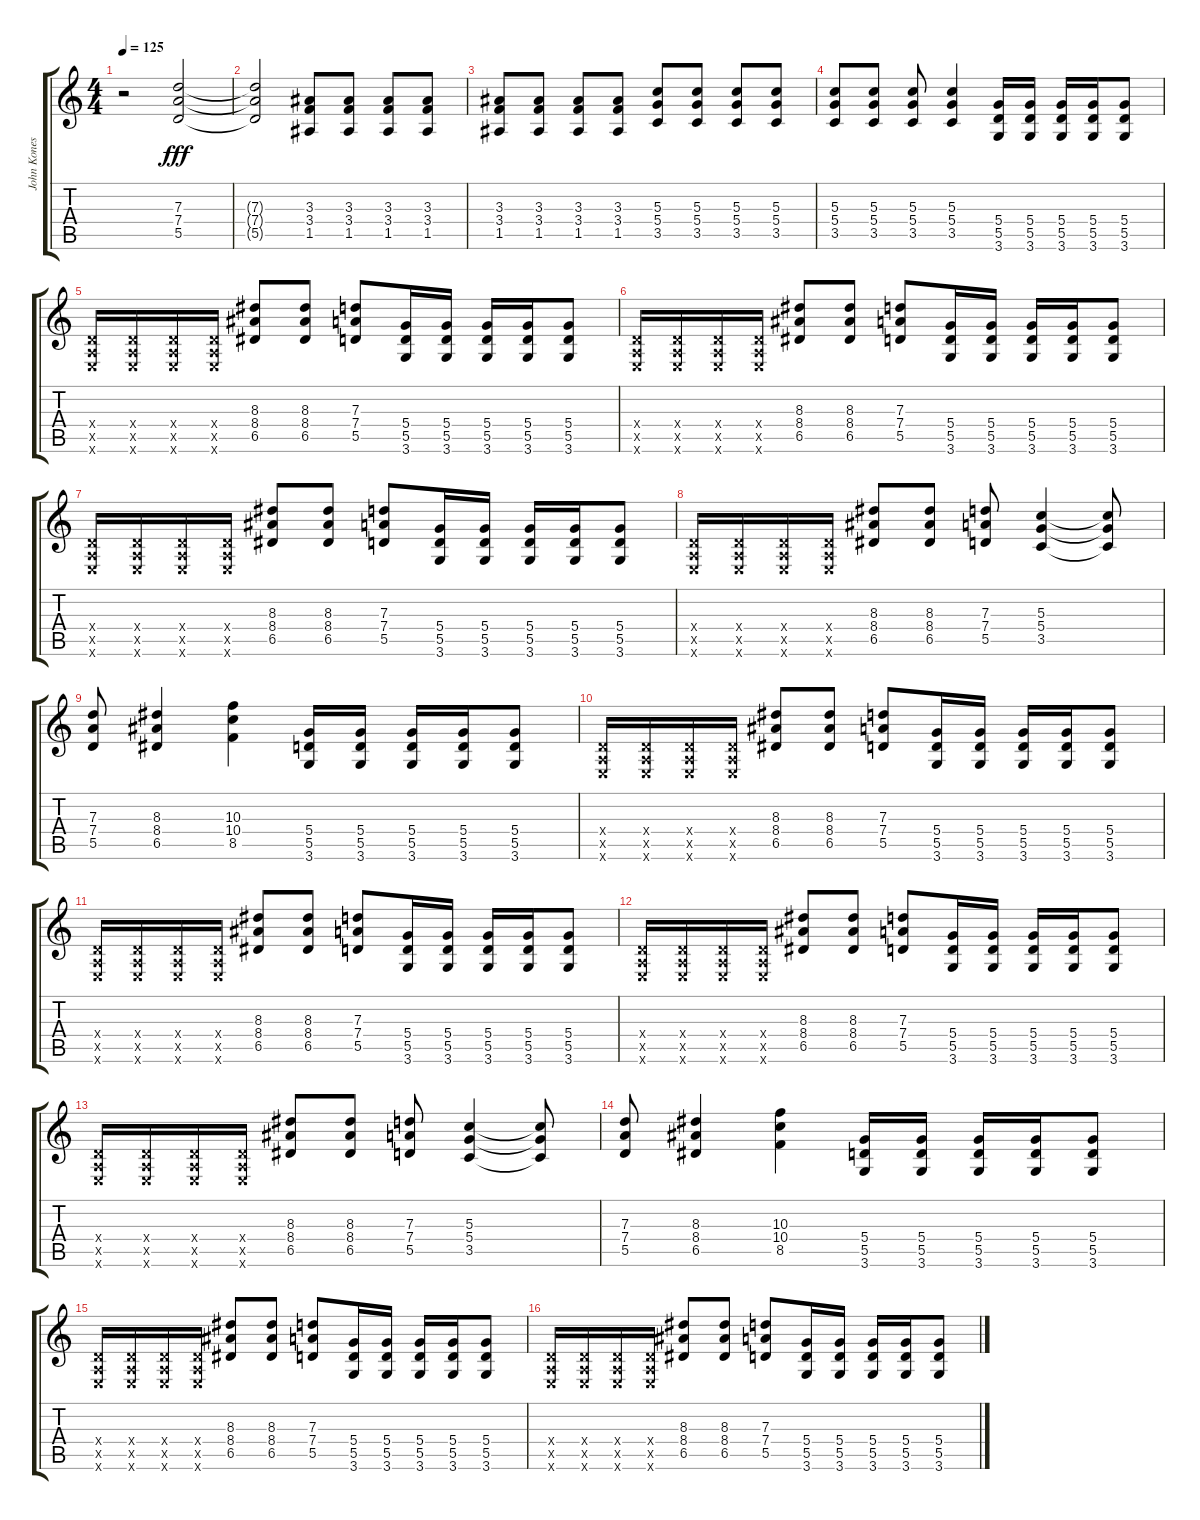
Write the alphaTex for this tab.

\track ("John Konesky" "John Kones") {instrument distortionguitar}
\staff {score tabs}
\tuning (E4 B3 G3 D3 A2 E2) {hide}
\ts (4 4)
\tempo 125
\clef g2
\ks c
r.2{dy fff} (7.3{t} 7.4{t} 5.5{t}).2 |
(7.3{t} 7.4{t} 5.5{t}).2 (3.3 3.4 1.5).8 (3.3 3.4 1.5).8 (3.3 3.4 1.5).8 (3.3 3.4 1.5).8 |
(3.3 3.4 1.5).8 (3.3 3.4 1.5).8 (3.3 3.4 1.5).8 (3.3 3.4 1.5).8 (5.3 5.4 3.5).8 (5.3 5.4 3.5).8 (5.3 5.4 3.5).8 (5.3 5.4 3.5).8 |
(5.3 5.4 3.5).8 (5.3 5.4 3.5).8 (5.3 5.4 3.5).8 (5.3 5.4 3.5).4 (5.4 5.5 3.6).16 (5.4 5.5 3.6).16 (5.4 5.5 3.6).16 (5.4 5.5 3.6).16 (5.4 5.5 3.6).8 |
(0.4{x} 0.5{x} 0.6{x}).16 (0.4{x} 0.5{x} 0.6{x}).16 (0.4{x} 0.5{x} 0.6{x}).16 (0.4{x} 0.5{x} 0.6{x}).16 (8.3 8.4 6.5).8 (8.3 8.4 6.5).8 (7.3 7.4 5.5).8 (5.4 5.5 3.6).16 (5.4 5.5 3.6).16 (5.4 5.5 3.6).16 (5.4 5.5 3.6).16 (5.4 5.5 3.6).8 |
(0.4{x} 0.5{x} 0.6{x}).16 (0.4{x} 0.5{x} 0.6{x}).16 (0.4{x} 0.5{x} 0.6{x}).16 (0.4{x} 0.5{x} 0.6{x}).16 (8.3 8.4 6.5).8 (8.3 8.4 6.5).8 (7.3 7.4 5.5).8 (5.4 5.5 3.6).16 (5.4 5.5 3.6).16 (5.4 5.5 3.6).16 (5.4 5.5 3.6).16 (5.4 5.5 3.6).8 |
(0.4{x} 0.5{x} 0.6{x}).16 (0.4{x} 0.5{x} 0.6{x}).16 (0.4{x} 0.5{x} 0.6{x}).16 (0.4{x} 0.5{x} 0.6{x}).16 (8.3 8.4 6.5).8 (8.3 8.4 6.5).8 (7.3 7.4 5.5).8 (5.4 5.5 3.6).16 (5.4 5.5 3.6).16 (5.4 5.5 3.6).16 (5.4 5.5 3.6).16 (5.4 5.5 3.6).8 |
(0.4{x} 0.5{x} 0.6{x}).16 (0.4{x} 0.5{x} 0.6{x}).16 (0.4{x} 0.5{x} 0.6{x}).16 (0.4{x} 0.5{x} 0.6{x}).16 (8.3 8.4 6.5).8 (8.3 8.4 6.5).8 (7.3 7.4 5.5).8 (5.3 5.4 3.5).4 (5.3{t} 5.4{t} 3.5{t}).8 |
(7.3 7.4 5.5).8 (8.3 8.4 6.5).4 (10.3 10.4 8.5).4 (5.4 5.5 3.6).16 (5.4 5.5 3.6).16 (5.4 5.5 3.6).16 (5.4 5.5 3.6).16 (5.4 5.5 3.6).8 |
(0.4{x} 0.5{x} 0.6{x}).16 (0.4{x} 0.5{x} 0.6{x}).16 (0.4{x} 0.5{x} 0.6{x}).16 (0.4{x} 0.5{x} 0.6{x}).16 (8.3 8.4 6.5).8 (8.3 8.4 6.5).8 (7.3 7.4 5.5).8 (5.4 5.5 3.6).16 (5.4 5.5 3.6).16 (5.4 5.5 3.6).16 (5.4 5.5 3.6).16 (5.4 5.5 3.6).8 |
(0.4{x} 0.5{x} 0.6{x}).16 (0.4{x} 0.5{x} 0.6{x}).16 (0.4{x} 0.5{x} 0.6{x}).16 (0.4{x} 0.5{x} 0.6{x}).16 (8.3 8.4 6.5).8 (8.3 8.4 6.5).8 (7.3 7.4 5.5).8 (5.4 5.5 3.6).16 (5.4 5.5 3.6).16 (5.4 5.5 3.6).16 (5.4 5.5 3.6).16 (5.4 5.5 3.6).8 |
(0.4{x} 0.5{x} 0.6{x}).16 (0.4{x} 0.5{x} 0.6{x}).16 (0.4{x} 0.5{x} 0.6{x}).16 (0.4{x} 0.5{x} 0.6{x}).16 (8.3 8.4 6.5).8 (8.3 8.4 6.5).8 (7.3 7.4 5.5).8 (5.4 5.5 3.6).16 (5.4 5.5 3.6).16 (5.4 5.5 3.6).16 (5.4 5.5 3.6).16 (5.4 5.5 3.6).8 |
(0.4{x} 0.5{x} 0.6{x}).16 (0.4{x} 0.5{x} 0.6{x}).16 (0.4{x} 0.5{x} 0.6{x}).16 (0.4{x} 0.5{x} 0.6{x}).16 (8.3 8.4 6.5).8 (8.3 8.4 6.5).8 (7.3 7.4 5.5).8 (5.3 5.4 3.5).4 (5.3{t} 5.4{t} 3.5{t}).8 |
(7.3 7.4 5.5).8 (8.3 8.4 6.5).4 (10.3 10.4 8.5).4 (5.4 5.5 3.6).16 (5.4 5.5 3.6).16 (5.4 5.5 3.6).16 (5.4 5.5 3.6).16 (5.4 5.5 3.6).8 |
(0.4{x} 0.5{x} 0.6{x}).16 (0.4{x} 0.5{x} 0.6{x}).16 (0.4{x} 0.5{x} 0.6{x}).16 (0.4{x} 0.5{x} 0.6{x}).16 (8.3 8.4 6.5).8 (8.3 8.4 6.5).8 (7.3 7.4 5.5).8 (5.4 5.5 3.6).16 (5.4 5.5 3.6).16 (5.4 5.5 3.6).16 (5.4 5.5 3.6).16 (5.4 5.5 3.6).8 |
(0.4{x} 0.5{x} 0.6{x}).16 (0.4{x} 0.5{x} 0.6{x}).16 (0.4{x} 0.5{x} 0.6{x}).16 (0.4{x} 0.5{x} 0.6{x}).16 (8.3 8.4 6.5).8 (8.3 8.4 6.5).8 (7.3 7.4 5.5).8 (5.4 5.5 3.6).16 (5.4 5.5 3.6).16 (5.4 5.5 3.6).16 (5.4 5.5 3.6).16 (5.4 5.5 3.6).8
